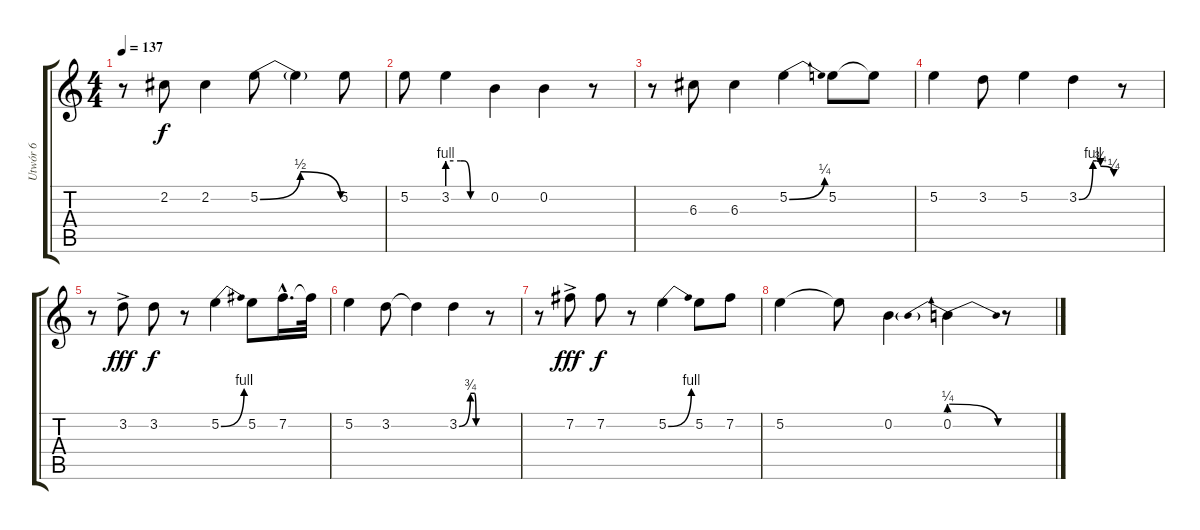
\track ("Utwór 6" "Utwór 6") {instrument electricguitarjazz}
\staff {score tabs}
\tuning (E4 B3 G3 D3 A2 E2) {hide}
\ts (4 4)
\tempo 137
\clef g2
\ks c
r.8{dy f} 2.2.8 2.2.4 5.2{be (bendrelease 0 0 55 2 55 2 60 0)}.8 5.2{t}.4 5.2.8 |
5.2.8 3.2{be (custom 0 4 20 4 25 4 35 0 45 0 60 0)}.4 0.2.4 0.2.4 r.8 |
r.8 6.3.8 6.3.4 5.2{be (bend 0 0 60 1)}.4 5.2.8 5.2{t}.8 |
5.2.4 3.2.8 5.2.4 3.2{be (custom 0 0 24 4 30 4 37 3 60 1)}.4 r.8 |
r.8 3.2{ac}.8{dy fff} 3.2.8{dy f} r.8 5.2{be (bend 0 0 60 4)}.4 5.2.8 7.2{hac}.16{d} 7.2{t}.32 |
5.2.4 3.2.8 3.2{t}.4 3.2{be (custom 0 0 30 3 40 3 45 0 60 0)}.4 r.8 |
r.8 7.2{ac}.8{dy fff} 7.2.8{dy f} r.8 5.2{be (bend 0 0 60 4)}.4 5.2.8 7.2.8 |
5.2.4 5.2{t}.8 0.2.4 0.2{be (prebendrelease 0 1 60 0)}.4 r.8
